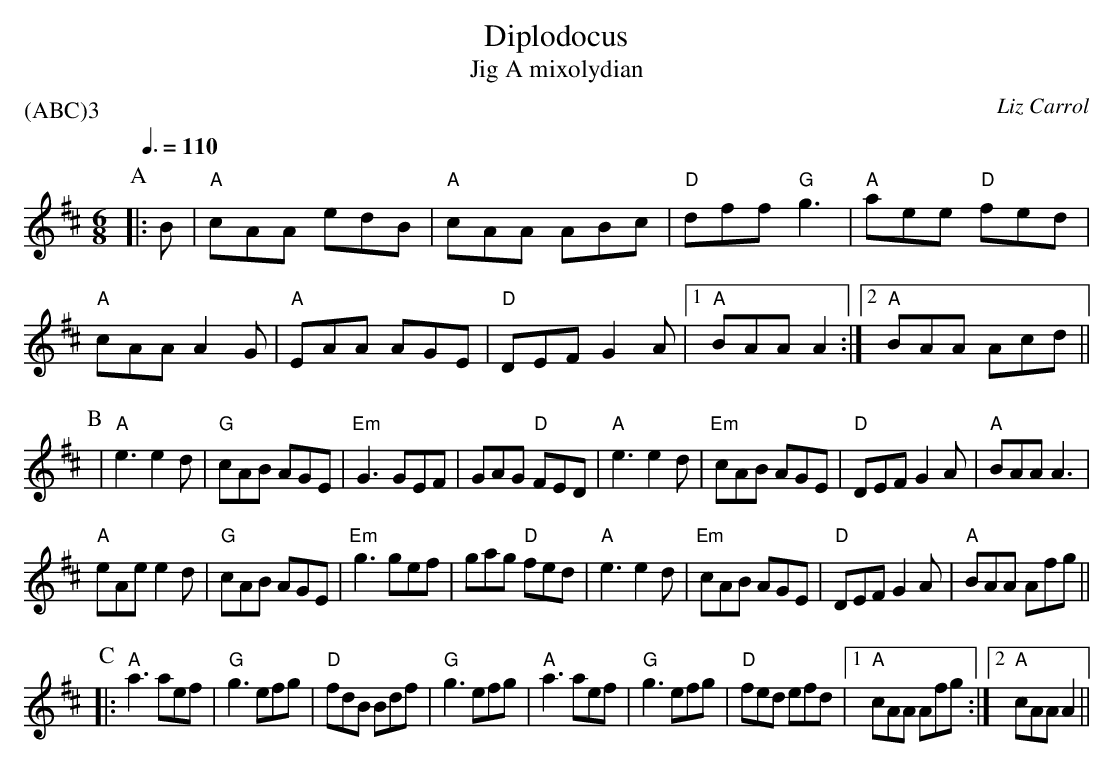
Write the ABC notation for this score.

X:1
T:Diplodocus
T: Jig A mixolydian
C: Liz Carrol
P:(ABC)3
M: 6/8
Q:3/8=110
L: 1/8
K: Amix
[P:A]|:B|"A"cAA edB|"A"cAA ABc|"D"dff "G"g3|"A"aee "D"fed|"A"cAA A2G|"A"EAA AGE|"D"DEF G2A|1 "A"BAA A2:|2 "A"BAA Acd||
[P:B]|"A"e3 e2d|"G"cAB AGE|"Em"G3 GEF|GAG "D"FED|"A"e3 e2d|"Em"cAB AGE|"D"DEF G2A|"A"BAA A3|
"A"eAe e2d|"G"cAB AGE|!Polka!"Em"g3 gef|gag "D"fed|"A"e3 e2d|"Em"cAB AGE|"D"DEF G2A|"A"BAA Afg||
[P:C]|:"A"a3 aef|"G"g3 efg|"D"fdB Bdf|"G"g3 efg|"A"a3 aef|"G"g3 efg|"D"fed efd|1"A" cAA Afg:|2"A" cAA A2||
